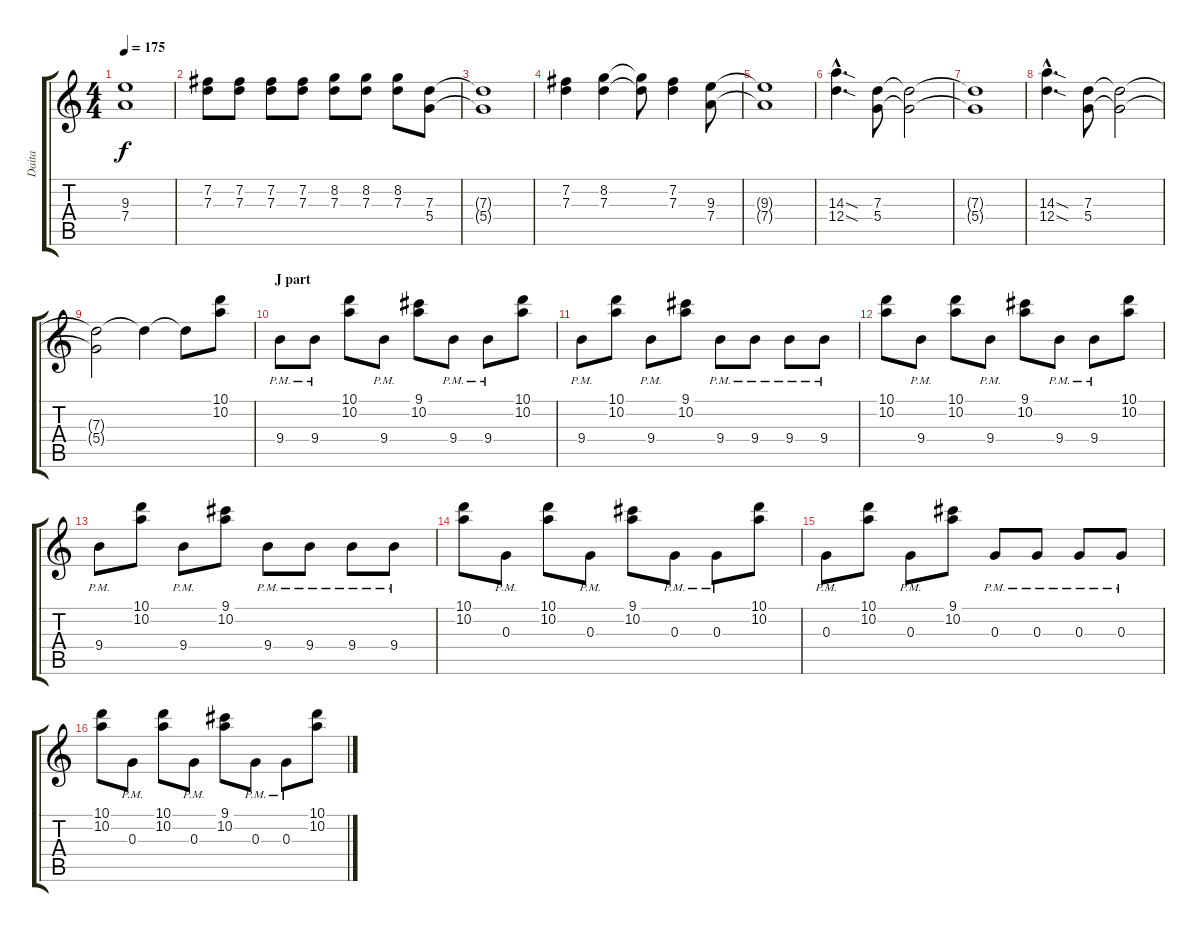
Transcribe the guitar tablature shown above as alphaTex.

\track ("Daita" "Daita") {instrument distortionguitar}
\staff {score tabs}
\tuning (E4 B3 G3 D3 A2 E2) {hide}
\ts (4 4)
\tempo 175
\clef g2
\ks c
(9.3{t} 7.4{t}).1{dy f} |
(7.2 7.3).8 (7.2 7.3).8 (7.2 7.3).8 (7.2 7.3).8 (8.2 7.3).8 (8.2 7.3).8 (8.2 7.3).8 (7.3 5.4).8 |
(7.3{t} 5.4{t}).1 |
(7.2 7.3).4 (8.2 7.3).4 (8.2{t} 7.3{t}).8 (7.2 7.3).4 (9.3 7.4).8 |
(9.3{t} 7.4{t}).1 |
(14.3{sod hac} 12.4{sod hac}).4{d} (7.3 5.4).8 (7.3{t} 5.4{t}).2 |
(7.3{t} 5.4{t}).1 |
(14.3{sod hac} 12.4{sod hac}).4{d} (7.3 5.4).8 (7.3{t} 5.4{t}).2 |
(7.3{t} 5.4{t}).2 7.3{t}.4 7.3{t}.8 (10.1 10.2).8 |
\section ("" "J part")
9.4{pm}.8 9.4{pm}.8 (10.1 10.2).8 9.4{pm}.8 (9.1 10.2).8 9.4{pm}.8 9.4{pm}.8 (10.1 10.2).8 |
9.4{pm}.8 (10.1 10.2).8 9.4{pm}.8 (9.1 10.2).8 9.4{pm}.8 9.4{pm}.8 9.4{pm}.8 9.4{pm}.8 |
(10.1 10.2).8 9.4{pm}.8 (10.1 10.2).8 9.4{pm}.8 (9.1 10.2).8 9.4{pm}.8 9.4{pm}.8 (10.1 10.2).8 |
9.4{pm}.8 (10.1 10.2).8 9.4{pm}.8 (9.1 10.2).8 9.4{pm}.8 9.4{pm}.8 9.4{pm}.8 9.4{pm}.8 |
(10.1 10.2).8 0.3{pm}.8 (10.1 10.2).8 0.3{pm}.8 (9.1 10.2).8 0.3{pm}.8 0.3{pm}.8 (10.1 10.2).8 |
0.3{pm}.8 (10.1 10.2).8 0.3{pm}.8 (9.1 10.2).8 0.3{pm}.8 0.3{pm}.8 0.3{pm}.8 0.3{pm}.8 |
(10.1 10.2).8 0.3{pm}.8 (10.1 10.2).8 0.3{pm}.8 (9.1 10.2).8 0.3{pm}.8 0.3{pm}.8 (10.1 10.2).8
